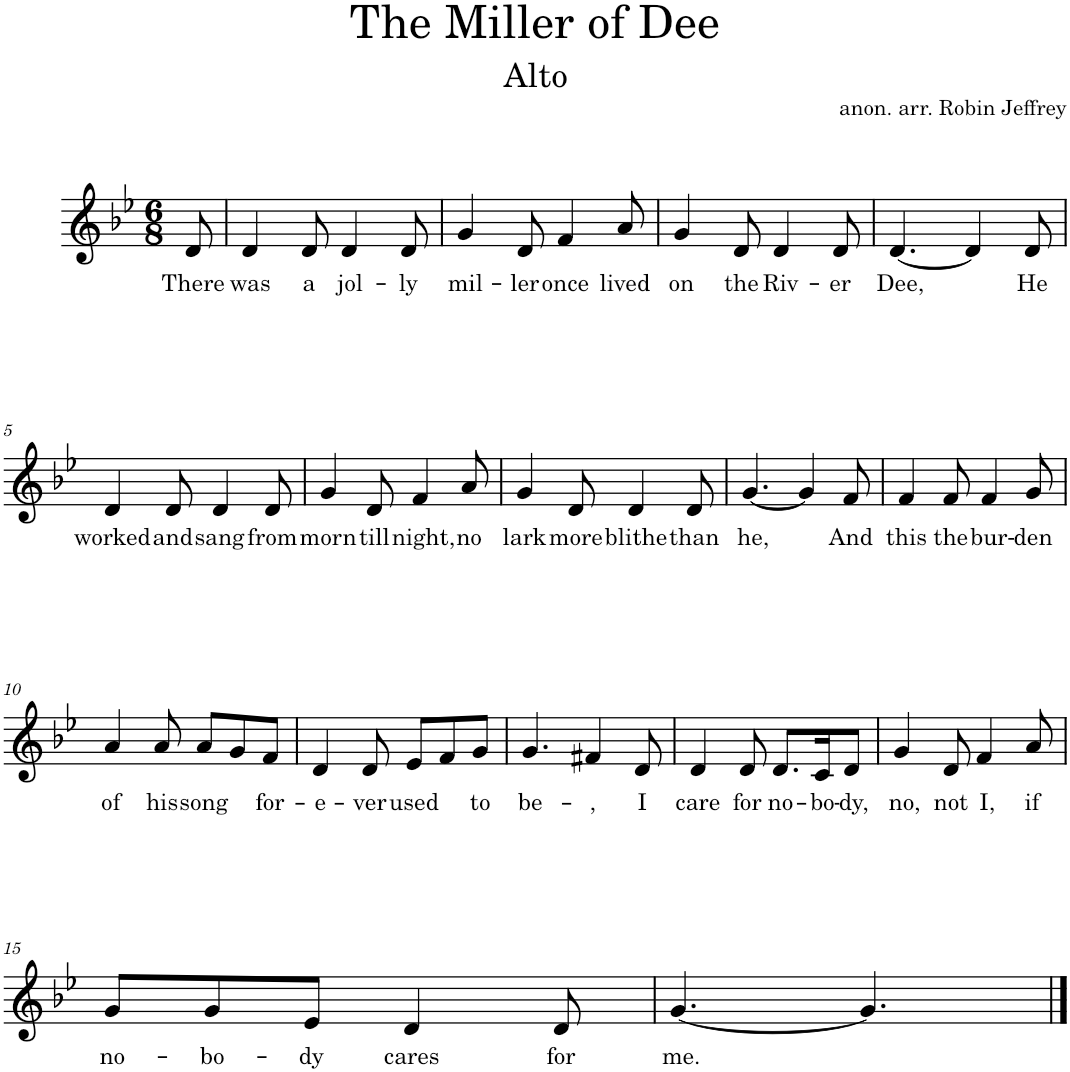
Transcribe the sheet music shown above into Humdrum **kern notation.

**kern	**text
*part1	*part1
*staff1	*staff1
*I"Piano	*
*I'Pno.	*
*clefG2	*
*k[b-e-]	*
*M6/8	*
=	=
!	!LO:LY:b
8d/	There
=1	=1
!	!LO:LY:b
4d/	was
!	!LO:LY:b
8d/	a
!	!LO:LY:b
4d/	jol-
!	!LO:LY:b
8d/	-ly
=2	=2
!	!LO:LY:b
4g/	mil-
!	!LO:LY:b
8d/	-ler
!	!LO:LY:b
4f/	once
!	!LO:LY:b
8a/	lived
=3	=3
!	!LO:LY:b
4g/	on
!	!LO:LY:b
8d/	the
!	!LO:LY:b
4d/	Riv-
!	!LO:LY:b
8d/	-er
=4	=4
!	!LO:LY:b
[4.d/	Dee,
4d/]	.
!	!LO:LY:b
8d/	He
!!LO:LB:g=z
=5	=5
!	!LO:LY:b
4d/	worked
!	!LO:LY:b
8d/	and
!	!LO:LY:b
4d/	sang
!	!LO:LY:b
8d/	from
=6	=6
!	!LO:LY:b
4g/	morn
!	!LO:LY:b
8d/	till
!	!LO:LY:b
4f/	night,
!	!LO:LY:b
8a/	no
=7	=7
!	!LO:LY:b
4g/	lark
!	!LO:LY:b
8d/	more
!	!LO:LY:b
4d/	blithe
!	!LO:LY:b
8d/	than
=8	=8
!	!LO:LY:b
[4.g/	he,
4g/]	.
!	!LO:LY:b
8f/	And
=9	=9
!	!LO:LY:b
4f/	this
!	!LO:LY:b
8f/	the
!	!LO:LY:b
4f/	bur-
!	!LO:LY:b
8g/	-den
!!LO:LB:g=z
=10	=10
!	!LO:LY:b
4a/	of
!	!LO:LY:b
8a/	his
!	!LO:LY:b
8a/L	song
8g/	.
!	!LO:LY:b
8f/J	for-
=11	=11
!	!LO:LY:b
4d/	e-
!	!LO:LY:b
8d/	-ver
!	!LO:LY:b
8e-/L	used
8f/	.
!	!LO:LY:b
8g/J	to
=12	=12
!	!LO:LY:b
4.g/	be-
!	!LO:LY:b
4f#X/	-,
!	!LO:LY:b
8d/	I
=13	=13
!	!LO:LY:b
4d/	care
!	!LO:LY:b
8d/	for
!	!LO:LY:b
8.d/L	no-
!	!LO:LY:b
16c/K	-bo-
!	!LO:LY:b
8d/J	-dy,
=14	=14
!	!LO:LY:b
4g/	no,
!	!LO:LY:b
8d/	not
!	!LO:LY:b
4f/	I,
!	!LO:LY:b
8a/	if
!!LO:LB:g=z
=15	=15
!	!LO:LY:b
8g/L	no-
!	!LO:LY:b
8g/	-bo-
!	!LO:LY:b
8e-/J	-dy
!	!LO:LY:b
4d/	cares
!	!LO:LY:b
8d/	for
=16	=16
!	!LO:LY:b
[4.g/	me.
4.g/]	.
==	==
*-	*-
